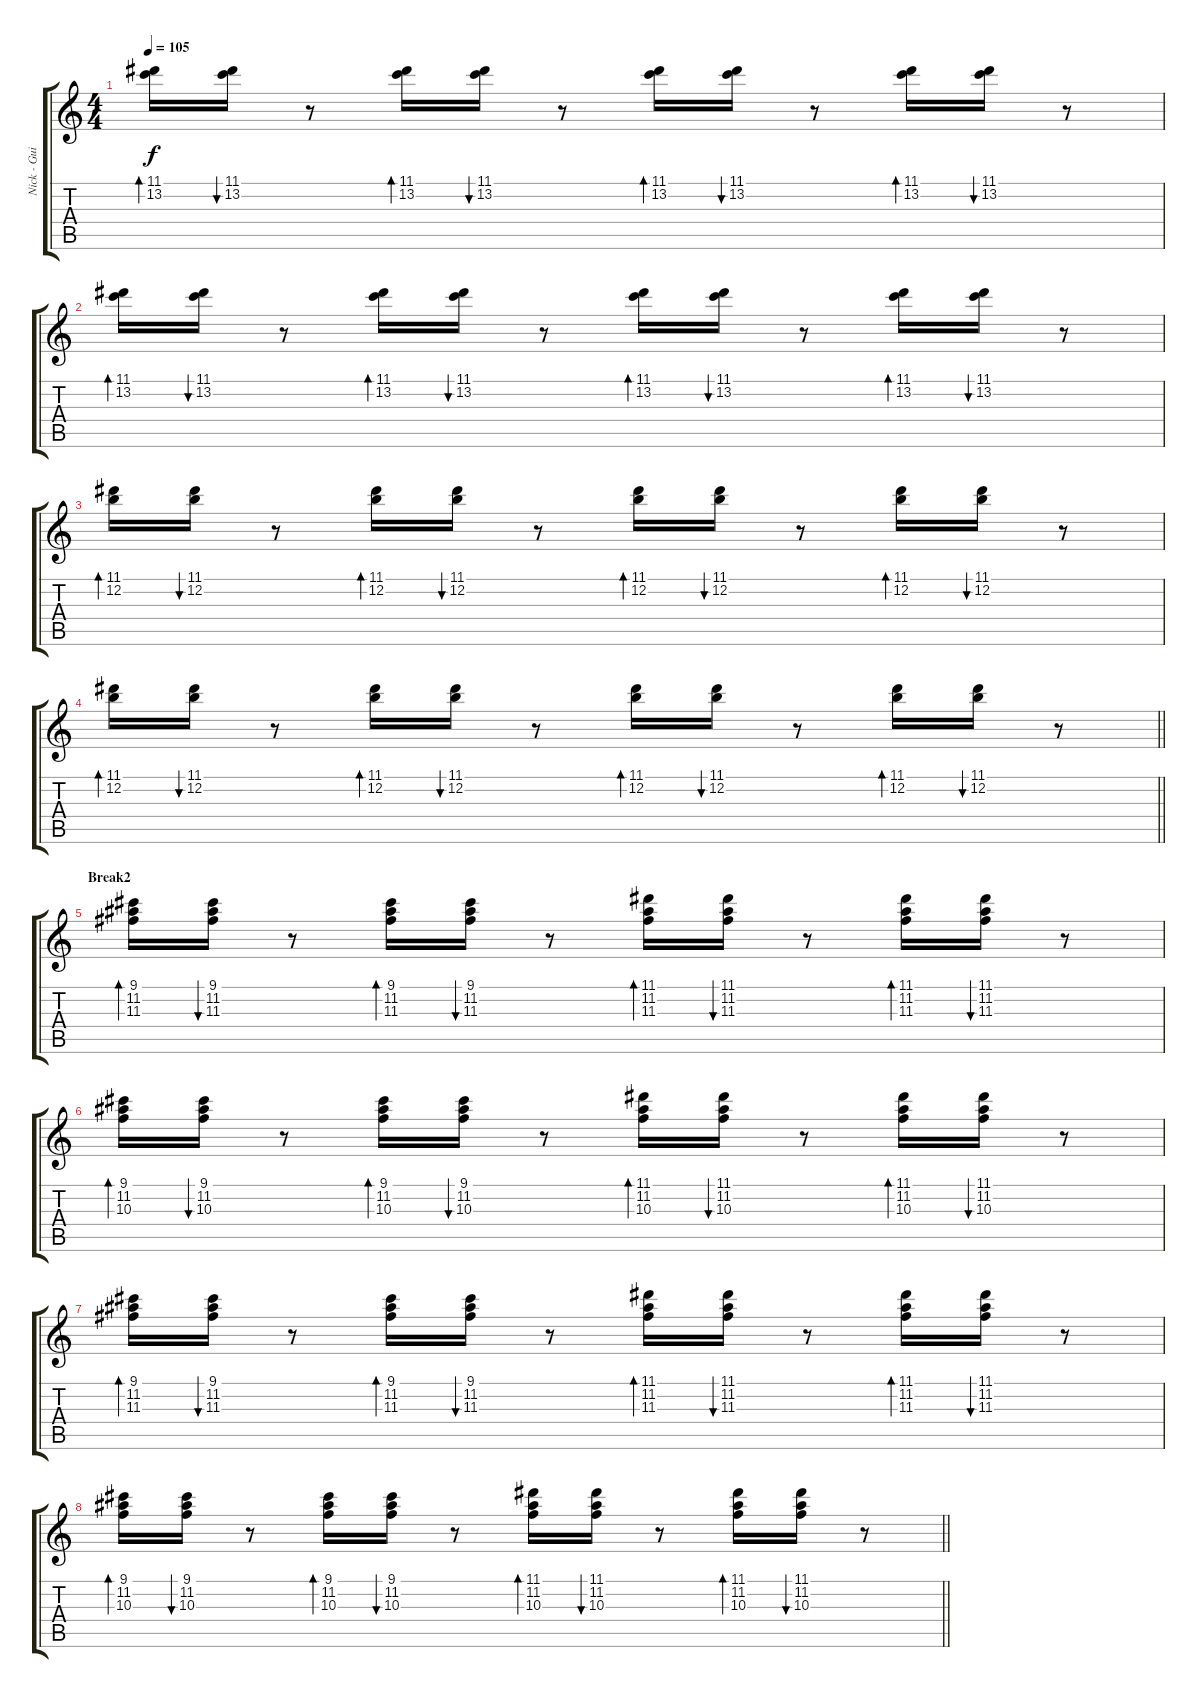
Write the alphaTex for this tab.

\track ("Nick - Guitar RSE" "Nick - Gui") {instrument distortionguitar}
\staff {score tabs}
\tuning (E4 B3 G3 D3 A2 E2) {hide}
\ts (4 4)
\tempo 105
\clef g2
\ks c
(11.1 13.2).16{bd 60 dy f} (11.1 13.2).16{bu 60} r.8 (11.1 13.2).16{bd 60} (11.1 13.2).16{bu 60} r.8 (11.1 13.2).16{bd 60} (11.1 13.2).16{bu 60} r.8 (11.1 13.2).16{bd 60} (11.1 13.2).16{bu 60} r.8 |
(11.1 13.2).16{bd 60} (11.1 13.2).16{bu 60} r.8 (11.1 13.2).16{bd 60} (11.1 13.2).16{bu 60} r.8 (11.1 13.2).16{bd 60} (11.1 13.2).16{bu 60} r.8 (11.1 13.2).16{bd 60} (11.1 13.2).16{bu 60} r.8 |
(11.1 12.2).16{bd 60} (11.1 12.2).16{bu 60} r.8 (11.1 12.2).16{bd 60} (11.1 12.2).16{bu 60} r.8 (11.1 12.2).16{bd 60} (11.1 12.2).16{bu 60} r.8 (11.1 12.2).16{bd 60} (11.1 12.2).16{bu 60} r.8 |
\barLineRight lightlight
(11.1 12.2).16{bd 60} (11.1 12.2).16{bu 60} r.8 (11.1 12.2).16{bd 60} (11.1 12.2).16{bu 60} r.8 (11.1 12.2).16{bd 60} (11.1 12.2).16{bu 60} r.8 (11.1 12.2).16{bd 60} (11.1 12.2).16{bu 60} r.8 |
\section ("" "Break2")
(9.1 11.2 11.3).16{bd 60} (9.1 11.2 11.3).16{bu 60} r.8 (9.1 11.2 11.3).16{bd 60} (9.1 11.2 11.3).16{bu 60} r.8 (11.1 11.2 11.3).16{bd 60} (11.1 11.2 11.3).16{bu 60} r.8 (11.1 11.2 11.3).16{bd 60} (11.1 11.2 11.3).16{bu 60} r.8 |
(9.1 11.2 10.3).16{bd 60} (9.1 11.2 10.3).16{bu 60} r.8 (9.1 11.2 10.3).16{bd 60} (9.1 11.2 10.3).16{bu 60} r.8 (11.1 11.2 10.3).16{bd 60} (11.1 11.2 10.3).16{bu 60} r.8 (11.1 11.2 10.3).16{bd 60} (11.1 11.2 10.3).16{bu 60} r.8 |
(9.1 11.2 11.3).16{bd 60} (9.1 11.2 11.3).16{bu 60} r.8 (9.1 11.2 11.3).16{bd 60} (9.1 11.2 11.3).16{bu 60} r.8 (11.1 11.2 11.3).16{bd 60} (11.1 11.2 11.3).16{bu 60} r.8 (11.1 11.2 11.3).16{bd 60} (11.1 11.2 11.3).16{bu 60} r.8 |
\barLineRight lightlight
(9.1 11.2 10.3).16{bd 60} (9.1 11.2 10.3).16{bu 60} r.8 (9.1 11.2 10.3).16{bd 60} (9.1 11.2 10.3).16{bu 60} r.8 (11.1 11.2 10.3).16{bd 60} (11.1 11.2 10.3).16{bu 60} r.8 (11.1 11.2 10.3).16{bd 60} (11.1 11.2 10.3).16{bu 60} r.8
